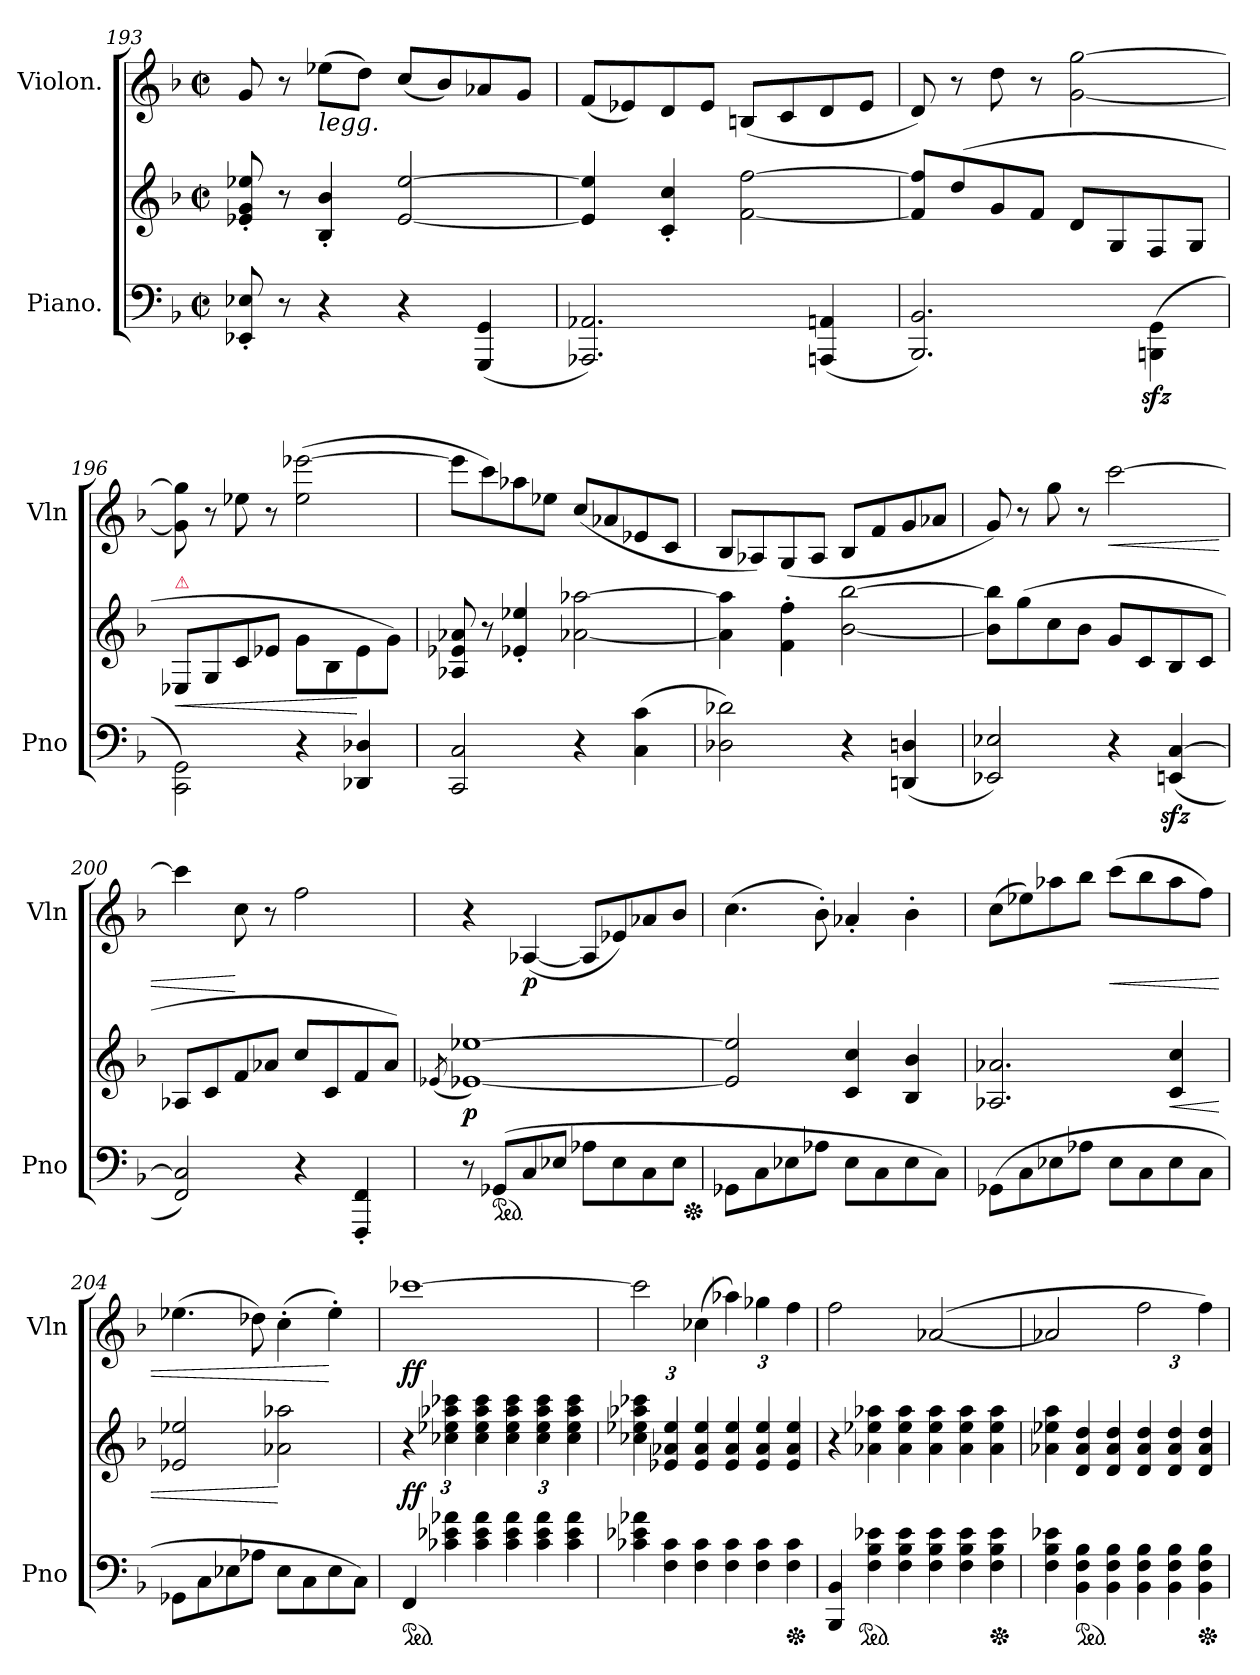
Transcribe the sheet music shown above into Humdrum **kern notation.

**kern	**kern	**dynam	**kern	**dynam
*part2	*part2	*part2	*part1	*part1
*staff3	*staff2	*staff2/3	*staff1	*staff1
*I"Piano.	*	*	*I"Violon.	*
*I'Pno	*	*	*I'Vln	*
*clefF4	*clefG2	*	*clefG2	*
*k[b-]	*k[b-]	*	*k[b-]	*
*M2/2	*M2/2	*	*M2/2	*
*met(c|)	*met(c|)	*	*met(c|)	*
=193	=193	=193	=193	=193
8EE-X'/ 8E-X'/	8e-X'/ 8g'/ 8ee-X'/	.	8g/	.
8r	8r	.	8r	.
!	!	!	!LO:TX:b:i:t=legg.	!
4r	4B-'/ 4b-'/	.	(8ee-X\L	.
.	.	.	8dd\J)	.
4r	[2e-/ [2ee-/	.	(8cc/L	.
.	.	.	8b-/)	.
(4GGG/ 4GG/	.	.	8a-X/	.
.	.	.	8g/J	.
=194	=194	=194	=194	=194
2.AAA-X/ 2.AA-X/)	4e-]/ 4ee-]/	.	(8f/L	.
.	.	.	8e-X/)	.
.	4c'/ 4cc'/	.	8d/	.
.	.	.	8e-/J	.
.	[2f\ [2ff\	.	(8Bn/L	.
.	.	.	8c/	.
(4AAAn/ 4AAn/	.	.	8d/	.
.	.	.	8e-/J	.
=195	=195	=195	=195	=195
2.BBB-/ 2.BB-/)	8f]/ 8ff]/L	.	8d/)	.
.	(8dd/	.	8r	.
.	8g/	.	8dd\	.
.	8f/J	.	8r	.
.	8d/L	.	[2g\ [2gg\	.
.	8G/	.	.	.
(4BBBnzz<\ 4GGzz<\	8F/	.	.	.
.	8G/J	.	.	.
=196	=196	=196	=196	=196
!	!LO:TX:a:color=crimson:t=⚠	!	!	!
!	!	!LO:HP:b	!	!
2CC\ 2GG\)	8E-X/L	<	8g]\ 8gg]\	.
.	8G/	.	8r	.
.	8c/	.	8ee-X\	.
.	8e-X\J	.	8r	.
4r	8g\L	.	(2ee-\ [2eee-X\	.
.	8B-\	.	.	.
4DD-X/ 4D-X/	8e-\	[	.	.
.	8g\J)	.	.	.
=197	=197	=197	=197	=197
2CC/ 2C/	8A-X/ 8e-X/ 8a-X/	.	8eee-\L]	.
.	8r	.	8ccc\)	.
.	4e-X'/ 4ee-X'/	.	8aa-X\	.
.	.	.	8ee-X\J	.
4r	[2a-X\ [2aa-X\	.	(8cc/L	.
.	.	.	8a-X/	.
(4C\ 4c\	.	.	8e-X/	.
.	.	.	8c/J	.
=198	=198	=198	=198	=198
2D-X\ 2d-X\)	4a-]\ 4aa-]\	.	8B-/L	.
.	.	.	8A-X/)	.
.	4f'\ 4ff'\	.	(8G/	.
.	.	.	8A-/J	.
4r	[2b-\ [2bb-\	.	8B-/L	.
.	.	.	8f/	.
(4DDn/ 4Dn/	.	.	8g/	.
.	.	.	8a-X/J	.
=199	=199	=199	=199	=199
2EE-X/ 2E-X/)	8b-]\ 8bb-]\L	.	8g/)	.
.	(8gg\	.	8r	.
.	8cc\	.	8gg\	.
.	8b-\J	.	8r	.
!	!	!	!	!LO:HP:b
4r	8g/L	.	[2ccc\	<
.	8c/	.	.	.
(4EEnzz</ [4Czz</	8B-/	.	.	.
.	8c/J	.	.	.
=200	=200	=200	=200	=200
2FF/ 2C]/)	8A-X/L	.	4ccc\]	.
.	8c/	.	.	.
.	8f/	.	8cc\	[
.	8a-X/J	.	8r	.
4r	8cc/L	.	2ff\	.
.	8c/	.	.	.
4FFF'/ 4FF'/	8f/	.	.	.
.	8a-/J)	.	.	.
=201	=201	=201	=201	=201
.	(<8qe-X/	.	.	.
8r	[1e-X [1ee-X)	p	4r	.
*ped	*	*	*	*
(8GG-X/L	.	.	.	.
8C/	.	.	([4A-X/	p
8E-X/J	.	.	.	.
8A-X\L	.	.	8A-/L]	.
8E-\	.	.	8e-X/)	.
8C\	.	.	8a-X/	.
8E-\J	.	.	8b-/J	.
*Xped	*	*	*	*
=202	=202	=202	=202	=202
8GG-X\L	2e-]/ 2ee-]/	.	(4.cc\	.
8C\	.	.	.	.
8E-X\	.	.	.	.
8A-X\J	.	.	8b-'\)	.
8E-\L	4c/ 4cc/	.	4a-X'/	.
8C\	.	.	.	.
8E-\	4B-/ 4b-/	.	4b-'\	.
8C\J)	.	.	.	.
=203	=203	=203	=203	=203
(8GG-X\L	2.A-X/ 2.a-X/	.	(8cc\L	.
8C\	.	.	8ee-X\)	.
8E-X\	.	.	8aa-X\	.
8A-X\J	.	.	8bb-\J	.
!	!	!	!	!LO:HP:b
8E-\L	.	.	(8ccc\L	<
8C\	.	.	8bb-\	.
!	!	!LO:HP:b	!	!
8E-\	4c/ 4cc/	<	8aa-\	.
8C\J	.	.	8ff\J)	.
=204	=204	=204	=204	=204
8GG-X\L	2e-X/ 2ee-X/	.	(4.ee-X\	.
8C\	.	.	.	.
8E-X\	.	.	.	.
8A-X\J	.	.	8dd-X\)	.
8E-\L	2a-X\ 2aa-X\	[	(4cc'\	.
8C\	.	.	.	.
8E-\	.	.	4ee-'\)	[
8C\J)	.	.	.	.
=205	=205	=205	=205	=205
*Xtuplet	*Xbrackettup	*	*	*
*ped	*	*	*	*
6FF/	6r	ff	[1ccc-X	ff
6c-X\ 6e-X\ 6a-X\	6cc-X\ 6ee-X\ 6aa-X\ 6ccc-X\	.	.	.
6c-\ 6e-\ 6a-\	6cc-\ 6ee-\ 6aa-\ 6ccc-\	.	.	.
6c-\ 6e-\ 6a-\	6cc-\ 6ee-\ 6aa-\ 6ccc-\	.	.	.
6c-\ 6e-\ 6a-\	6cc-\ 6ee-\ 6aa-\ 6ccc-\	.	.	.
6c-\ 6e-\ 6a-\	6cc-\ 6ee-\ 6aa-\ 6ccc-\	.	.	.
=206	=206	=206	=206	=206
*	*Xtuplet	*	*Xbrackettup	*
6c-X\ 6e-X\ 6a-X\	6cc-X\ 6ee-X\ 6aa-X\ 6ccc-X\	.	3ccc-\]	.
6F\ 6c-\	6e-X/ 6a-X/ 6ee-/	.	.	.
6F\ 6c-\	6e-/ 6a-/ 6ee-/	.	(6cc-X\	.
6F\ 6c-\	6e-/ 6a-/ 6ee-/	.	6aa-X\)	.
6F\ 6c-\	6e-/ 6a-/ 6ee-/	.	6gg-X\	.
*Xped	*	*	*	*
6F\ 6c-\	6e-/ 6a-/ 6ee-/	.	6ff\	.
=207	=207	=207	=207	=207
6BBB-/ 6BB-/	6r	.	2ff\	.
*ped	*	*	*	*
6F\ 6B-\ 6e-X\	6a-X\ 6ee-X\ 6aa-X\	.	.	.
6F\ 6B-\ 6e-\	6a-\ 6ee-\ 6aa-\	.	.	.
6F\ 6B-\ 6e-\	6a-\ 6ee-\ 6aa-\	.	([2a-X/	.
6F\ 6B-\ 6e-\	6a-\ 6ee-\ 6aa-\	.	.	.
*Xped	*	*	*	*
6F\ 6B-\ 6e-\	6a-\ 6ee-\ 6aa-\	.	.	.
=208	=208	=208	=208	=208
6F\ 6B-\ 6e-X\	6a-X\ 6ee-X\ 6aa\	.	2a-X/]	.
*ped	*	*	*	*
6BB-\ 6F\ 6B-\	6d/ 6a-/ 6dd/	.	.	.
6BB-\ 6F\ 6B-\	6d/ 6a-/ 6dd/	.	.	.
6BB-\ 6F\ 6B-\	6d/ 6a-/ 6dd/	.	3ff\	.
6BB-\ 6F\ 6B-\	6d/ 6a-/ 6dd/	.	.	.
*Xped	*	*	*	*
6BB-\ 6F\ 6B-\	6d/ 6a-/ 6dd/	.	6ff\)	.
=	=	=	=	=
*-	*-	*-	*-	*-
